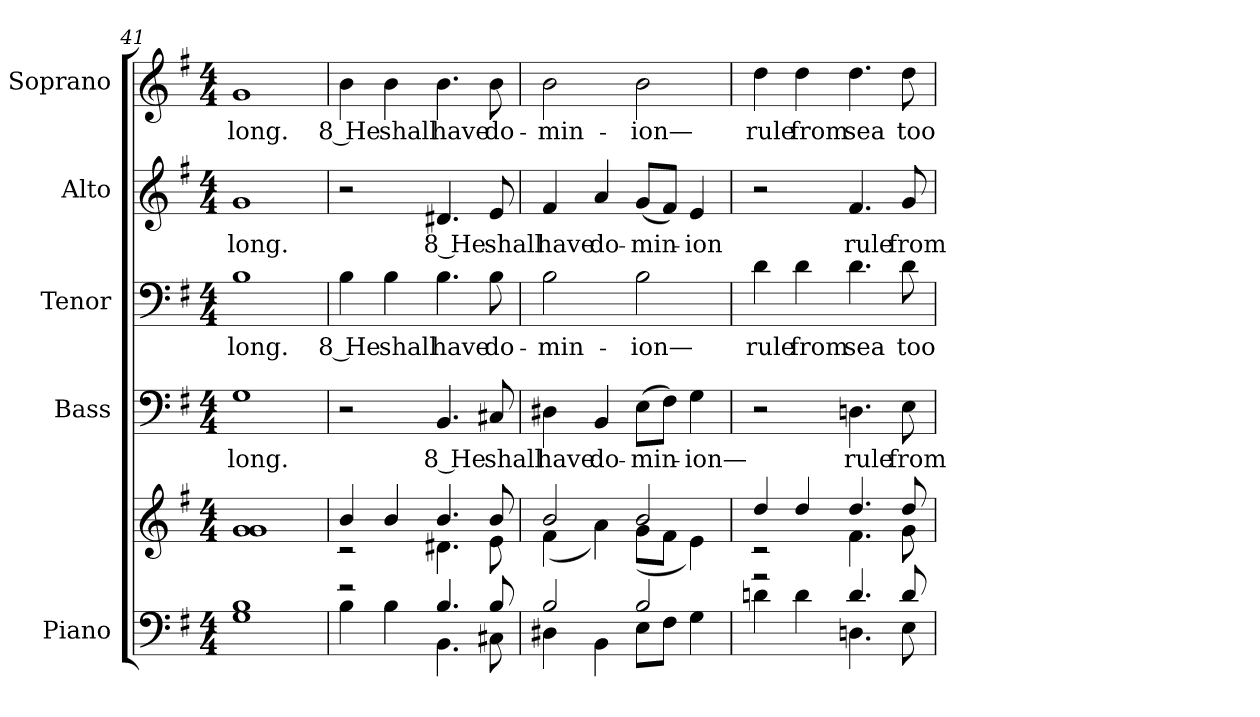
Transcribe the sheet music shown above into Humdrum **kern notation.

**kern	**kern	**kern	**text	**kern	**text	**kern	**text	**kern	**text
*part5	*part5	*part4	*part4	*part3	*part3	*part2	*part2	*part1	*part1
*staff6	*staff5	*staff4	*staff4	*staff3	*staff3	*staff2	*staff2	*staff1	*staff1
*I"Piano	*	*I"Bass	*	*I"Tenor	*	*I"Alto	*	*I"Soprano	*
*I'Pno.	*	*I'B.	*	*I'T.	*	*I'A.	*	*I'S.	*
!!LO:PB:g=z
*clefF4	*clefG2	*clefF4	*	*clefF4	*	*clefG2	*	*clefG2	*
*k[f#]	*k[f#]	*k[f#]	*	*k[f#]	*	*k[f#]	*	*k[f#]	*
*G:	*G:	*G:	*	*G:	*	*G:	*	*G:	*
*M4/4	*M4/4	*M4/4	*	*M4/4	*	*M4/4	*	*M4/4	*
=41	=41	=41	=41	=41	=41	=41	=41	=41	=41
!	!	!	!LO:LY:b:color=#000000	!	!	!	!	!	!
!	!	!	!	!	!LO:LY:b:color=#000000	!	!	!	!
!	!	!	!	!	!	!	!LO:LY:b:color=#000000	!	!
!	!	!	!	!	!	!	!	!	!LO:LY:b:color=#000000
1Gi 1Bi	1gi 1gi	1Gi	long.	1Bi	long.	1gi	long.	1gi	long.
=42	=42	=42	=42	=42	=42	=42	=42	=42	=42
*^	*^	*	*	*	*	*	*	*	*
!	!	!	!	!	!	!	!LO:LY:b:color=#000000	!	!	!	!
!	!	!	!	!	!	!	!	!	!	!	!LO:LY:b:color=#000000
2r	4Bi\	4bi/	2r	2r	.	4Bi\	8 He	2r	.	4bi\	8 He
!	!	!	!	!	!	!	!LO:LY:b:color=#000000	!	!	!	!
!	!	!	!	!	!	!	!	!	!	!	!LO:LY:b:color=#000000
.	4Bi\	4bi/	.	.	.	4Bi\	shall	.	.	4bi\	shall
!	!	!	!	!	!LO:LY:b:color=#000000	!	!	!	!	!	!
!	!	!	!	!	!	!	!LO:LY:b:color=#000000	!	!	!	!
!	!	!	!	!	!	!	!	!	!LO:LY:b:color=#000000	!	!
!	!	!	!	!	!	!	!	!	!	!	!LO:LY:b:color=#000000
4.Bi/	4.BBi\	4.bi/	4.d#Xi\	4.BBi/	8 He	4.Bi\	have	4.d#Xi/	8 He	4.bi\	have
!	!	!	!	!	!LO:LY:b:color=#000000	!	!	!	!	!	!
!	!	!	!	!	!	!	!LO:LY:b:color=#000000	!	!	!	!
!	!	!	!	!	!	!	!	!	!LO:LY:b:color=#000000	!	!
!	!	!	!	!	!	!	!	!	!	!	!LO:LY:b:color=#000000
8Bi/	8C#Xi\	8bi/	8ei\	8C#Xi/	shall	8Bi\	do-	8ei/	shall	8bi\	do-
=43	=43	=43	=43	=43	=43	=43	=43	=43	=43	=43	=43
!	!	!	!	!	!LO:LY:b:color=#000000	!	!	!	!	!	!
!	!	!	!	!	!	!	!LO:LY:b:color=#000000	!	!	!	!
!	!	!	!	!	!	!	!	!	!LO:LY:b:color=#000000	!	!
!	!	!	!	!	!	!	!	!	!	!	!LO:LY:b:color=#000000
2Bi/	4D#Xi\	2bi/	(4f#i\	4D#Xi\	have	2Bi\	-min-	4f#i/	have	2bi\	-min-
!	!	!	!	!	!LO:LY:b:color=#000000	!	!	!	!	!	!
!	!	!	!	!	!	!	!	!	!LO:LY:b:color=#000000	!	!
.	4BBi\	.	4ai\)	4BBi/	do-	.	.	4ai/	do-	.	.
!	!	!	!	!	!LO:LY:b:color=#000000	!	!	!	!	!	!
!	!	!	!	!	!	!	!LO:LY:b:color=#000000	!	!	!	!
!	!	!	!	!	!	!	!	!	!LO:LY:b:color=#000000	!	!
!	!	!	!	!	!	!	!	!	!	!	!LO:LY:b:color=#000000
2Bi/	8Ei\L	2bi/	(8gi\L	(8Ei\L	-min-	2Bi\	-ion—	(8gi/L	-min-	2bi\	-ion—
.	8F#i\J	.	8f#i\J	8F#i\J)	.	.	.	8f#i/J)	.	.	.
!	!	!	!	!	!LO:LY:b:color=#000000	!	!	!	!	!	!
!	!	!	!	!	!	!	!	!	!LO:LY:b:color=#000000	!	!
.	4Gi\	.	4ei\)	4Gi\	-ion—	.	.	4ei/	-ion	.	.
=44	=44	=44	=44	=44	=44	=44	=44	=44	=44	=44	=44
!	!	!	!	!	!	!	!LO:LY:b:color=#000000	!	!	!	!
!	!	!	!	!	!	!	!	!	!	!	!LO:LY:b:color=#000000
2r	4dni\	4ddi/	2r	2r	.	4di\	rule	2r	.	4ddi\	rule
!	!	!	!	!	!	!	!LO:LY:b:color=#000000	!	!	!	!
!	!	!	!	!	!	!	!	!	!	!	!LO:LY:b:color=#000000
.	4di\	4ddi/	.	.	.	4di\	from	.	.	4ddi\	from
!	!	!	!	!	!LO:LY:b:color=#000000	!	!	!	!	!	!
!	!	!	!	!	!	!	!LO:LY:b:color=#000000	!	!	!	!
!	!	!	!	!	!	!	!	!	!LO:LY:b:color=#000000	!	!
!	!	!	!	!	!	!	!	!	!	!	!LO:LY:b:color=#000000
4.di/	4.Dni\	4.ddi/	4.f#i\	4.Dni\	rule	4.di\	sea	4.f#i/	rule	4.ddi\	sea
!	!	!	!	!	!LO:LY:b:color=#000000	!	!	!	!	!	!
!	!	!	!	!	!	!	!LO:LY:b:color=#000000	!	!	!	!
!	!	!	!	!	!	!	!	!	!LO:LY:b:color=#000000	!	!
!	!	!	!	!	!	!	!	!	!	!	!LO:LY:b:color=#000000
8di/	8Ei\	8ddi/	8gi\	8Ei\	from	8di\	too	8gi/	from	8ddi\	too
*v	*v	*	*	*	*	*	*	*	*	*	*
*	*v	*v	*	*	*	*	*	*	*	*
=	=	=	=	=	=	=	=	=	=
*-	*-	*-	*-	*-	*-	*-	*-	*-	*-
